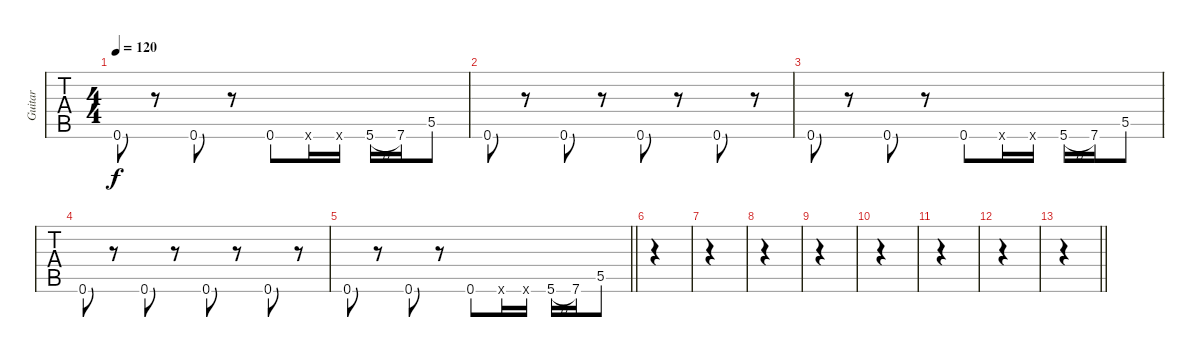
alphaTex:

\track ("Guitar" "Guitar") {instrument overdrivenguitar}
\staff {tabs}
\tuning (E4 B3 G3 D3 A2 E2) {hide}
\ts (4 4)
\tempo 120
\clef g2
\ks c
0.6.8{dy f} r.8 0.6.8 r.8 0.6.8 0.6{x}.16 0.6{x}.16 5.6{h}.16 7.6.16 5.5.8 |
0.6.8 r.8 0.6.8 r.8 0.6.8 r.8 0.6.8 r.8 |
0.6.8 r.8 0.6.8 r.8 0.6.8 0.6{x}.16 0.6{x}.16 5.6{h}.16 7.6.16 5.5.8 |
0.6.8 r.8 0.6.8 r.8 0.6.8 r.8 0.6.8 r.8 |
\barLineRight lightlight
0.6.8 r.8 0.6.8 r.8 0.6.8 0.6{x}.16 0.6{x}.16 5.6{h}.16 7.6.16 5.5.8 |
|
|
|
|
|
|
|
\barLineRight lightlight
